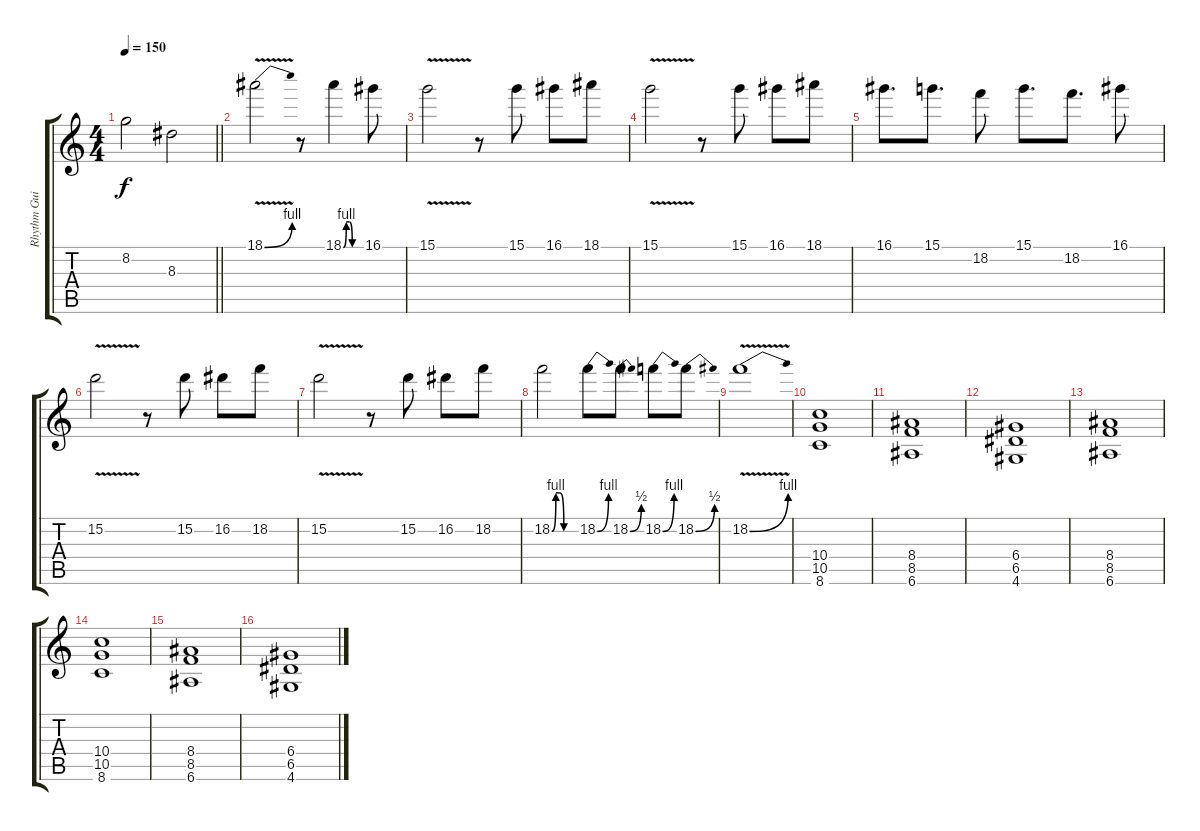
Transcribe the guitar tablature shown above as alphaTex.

\track ("Rhythm Guitar" "Rhythm Gui") {instrument distortionguitar}
\staff {score tabs}
\tuning (E4 B3 G3 D3 A2 E2) {hide}
\ts (4 4)
\tempo 150
\clef g2
\barLineRight lightlight
\ks c
8.2.2{dy f} 8.3.2 |
18.1{be (bend 0 0 60 4) v}.2 r.8 18.1{be (custom 0 0 10 4 20 4 30 0 60 0)}.4 16.1.8 |
15.1{v}.2 r.8 15.1.8 16.1.8 18.1.8 |
15.1{v}.2 r.8 15.1.8 16.1.8 18.1.8 |
16.1.8{d} 15.1.8{d} 18.2.8 15.1.8{d} 18.2.8{d} 16.1.8 |
15.2{v}.2 r.8 15.2.8 16.2.8 18.2.8 |
15.2{v}.2 r.8 15.2.8 16.2.8 18.2.8 |
18.2{be (custom 0 0 10 4 20 4 30 0 60 0)}.2 18.2{be (bend 0 0 60 4)}.8 18.2{be (bend 0 0 60 2)}.8 18.2{be (bend 0 0 60 4)}.8 18.2{be (bend 0 0 60 2)}.8 |
18.2{be (bend 0 0 60 4) v}.1 |
(10.4 10.5 8.6).1 |
(8.4 8.5 6.6).1 |
(6.4 6.5 4.6).1 |
(8.4 8.5 6.6).1 |
(10.4 10.5 8.6).1 |
(8.4 8.5 6.6).1 |
(6.4 6.5 4.6).1
